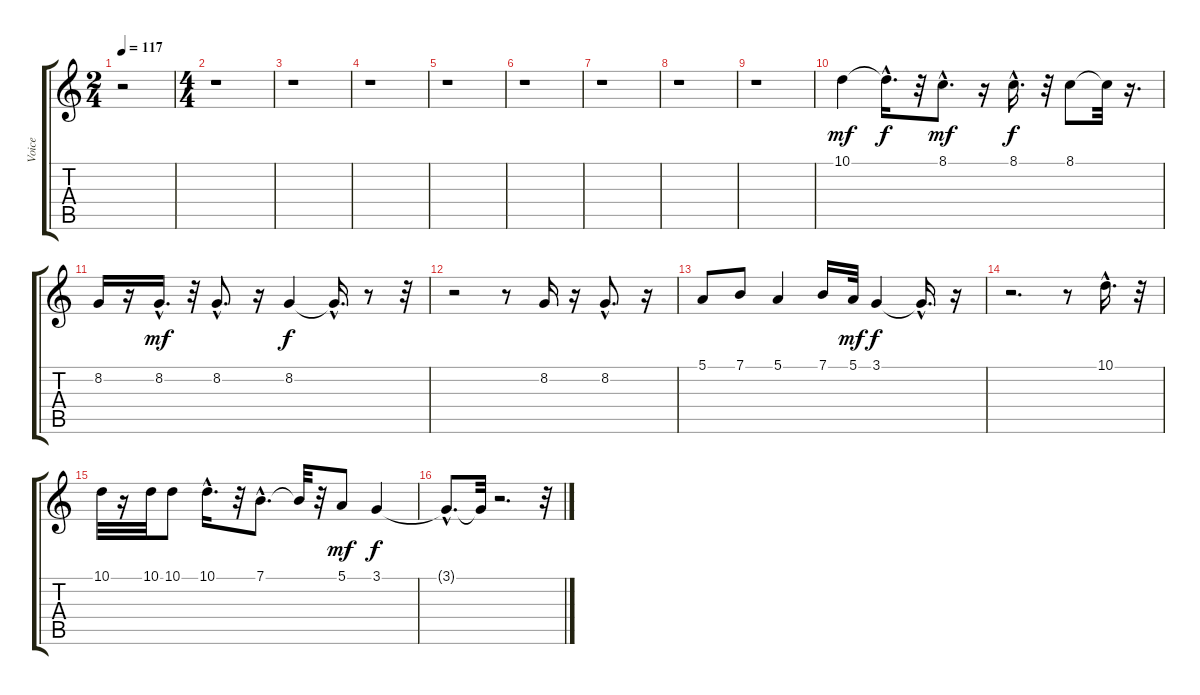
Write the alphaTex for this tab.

\track ("Voice" "Voice") {instrument flute}
\staff {score tabs}
\tuning (E4 B3 G3 D3 A2 E2) {hide}
\ts (2 4)
\tempo 117
\clef g2
\ks c
r.2{dy mf instrument flute} |
\ts (4 4)
r.1 |
r.1 |
r.1 |
r.1 |
r.1 |
r.1 |
r.1 |
r.1 |
10.1.4 10.1{hac t}.16{d dy f} r.32 8.1{hac}.8{d dy mf} r.16 8.1{hac}.16{d dy f} r.32 8.1.8 8.1{t}.32 r.16{d} |
8.2.16 r.16 8.2{hac}.16{d dy mf} r.32 8.2{hac}.8{d} r.16 8.2.4{dy f} 8.2{hac t}.16{d} r.8 r.32 |
r.2 r.8 8.2.16 r.16 8.2{hac}.8{d} r.16 |
5.1.8 7.1.8 5.1.4 7.1.16 5.1.32{dy mf} 3.1.4{dy f} 3.1{hac t}.16{d} r.16 |
r.2{d} r.8 10.1{hac}.16{d} r.32 |
10.1.32 r.16 10.1.32 10.1.8 10.1{hac}.16{d} r.32 7.1{hac}.8{d} 7.1{t}.32 r.32 5.1.8{dy mf} 3.1.4{dy f} |
3.1{hac t}.8{d} 3.1{t}.32 r.2{d} r.32
